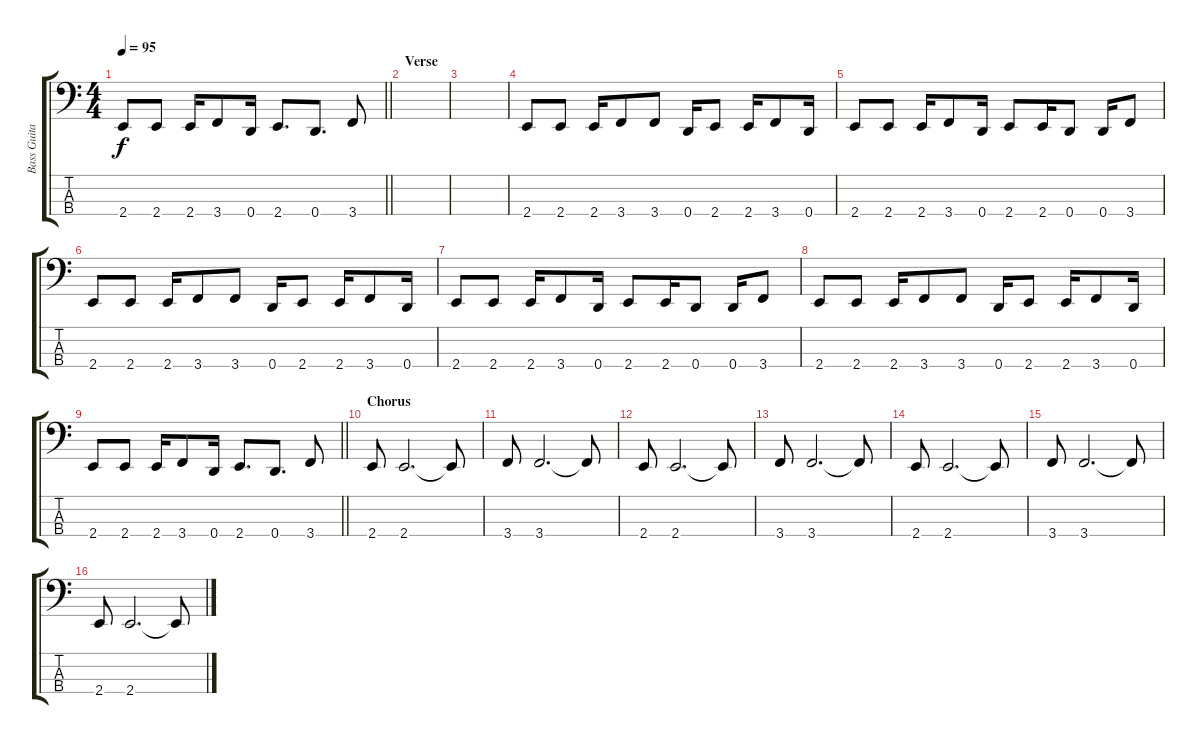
\track ("Bass Guitar - Pheonix" "Bass Guita") {instrument electricbassfinger}
\staff {score tabs}
\tuning (G2 D2 A1 D1) {hide}
\ts (4 4)
\tempo 95
\clef f4
\barLineRight lightlight
\ks c
2.4.8{dy f} 2.4.8 2.4.16 3.4.8 0.4.16 2.4.8{d} 0.4.8{d} 3.4.8 |
\section ("" "Verse")
|
|
2.4.8 2.4.8 2.4.16 3.4.8 3.4.8 0.4.16 2.4.8 2.4.16 3.4.8 0.4.16 |
2.4.8 2.4.8 2.4.16 3.4.8 0.4.16 2.4.8 2.4.16 0.4.8 0.4.16 3.4.8 |
2.4.8 2.4.8 2.4.16 3.4.8 3.4.8 0.4.16 2.4.8 2.4.16 3.4.8 0.4.16 |
2.4.8 2.4.8 2.4.16 3.4.8 0.4.16 2.4.8 2.4.16 0.4.8 0.4.16 3.4.8 |
2.4.8 2.4.8 2.4.16 3.4.8 3.4.8 0.4.16 2.4.8 2.4.16 3.4.8 0.4.16 |
\barLineRight lightlight
2.4.8 2.4.8 2.4.16 3.4.8 0.4.16 2.4.8{d} 0.4.8{d} 3.4.8 |
\section ("" "Chorus")
2.4.8 2.4.2{d} 2.4{t}.8 |
3.4.8 3.4.2{d} 3.4{t}.8 |
2.4.8 2.4.2{d} 2.4{t}.8 |
3.4.8 3.4.2{d} 3.4{t}.8 |
2.4.8 2.4.2{d} 2.4{t}.8 |
3.4.8 3.4.2{d} 3.4{t}.8 |
2.4.8 2.4.2{d} 2.4{t}.8
